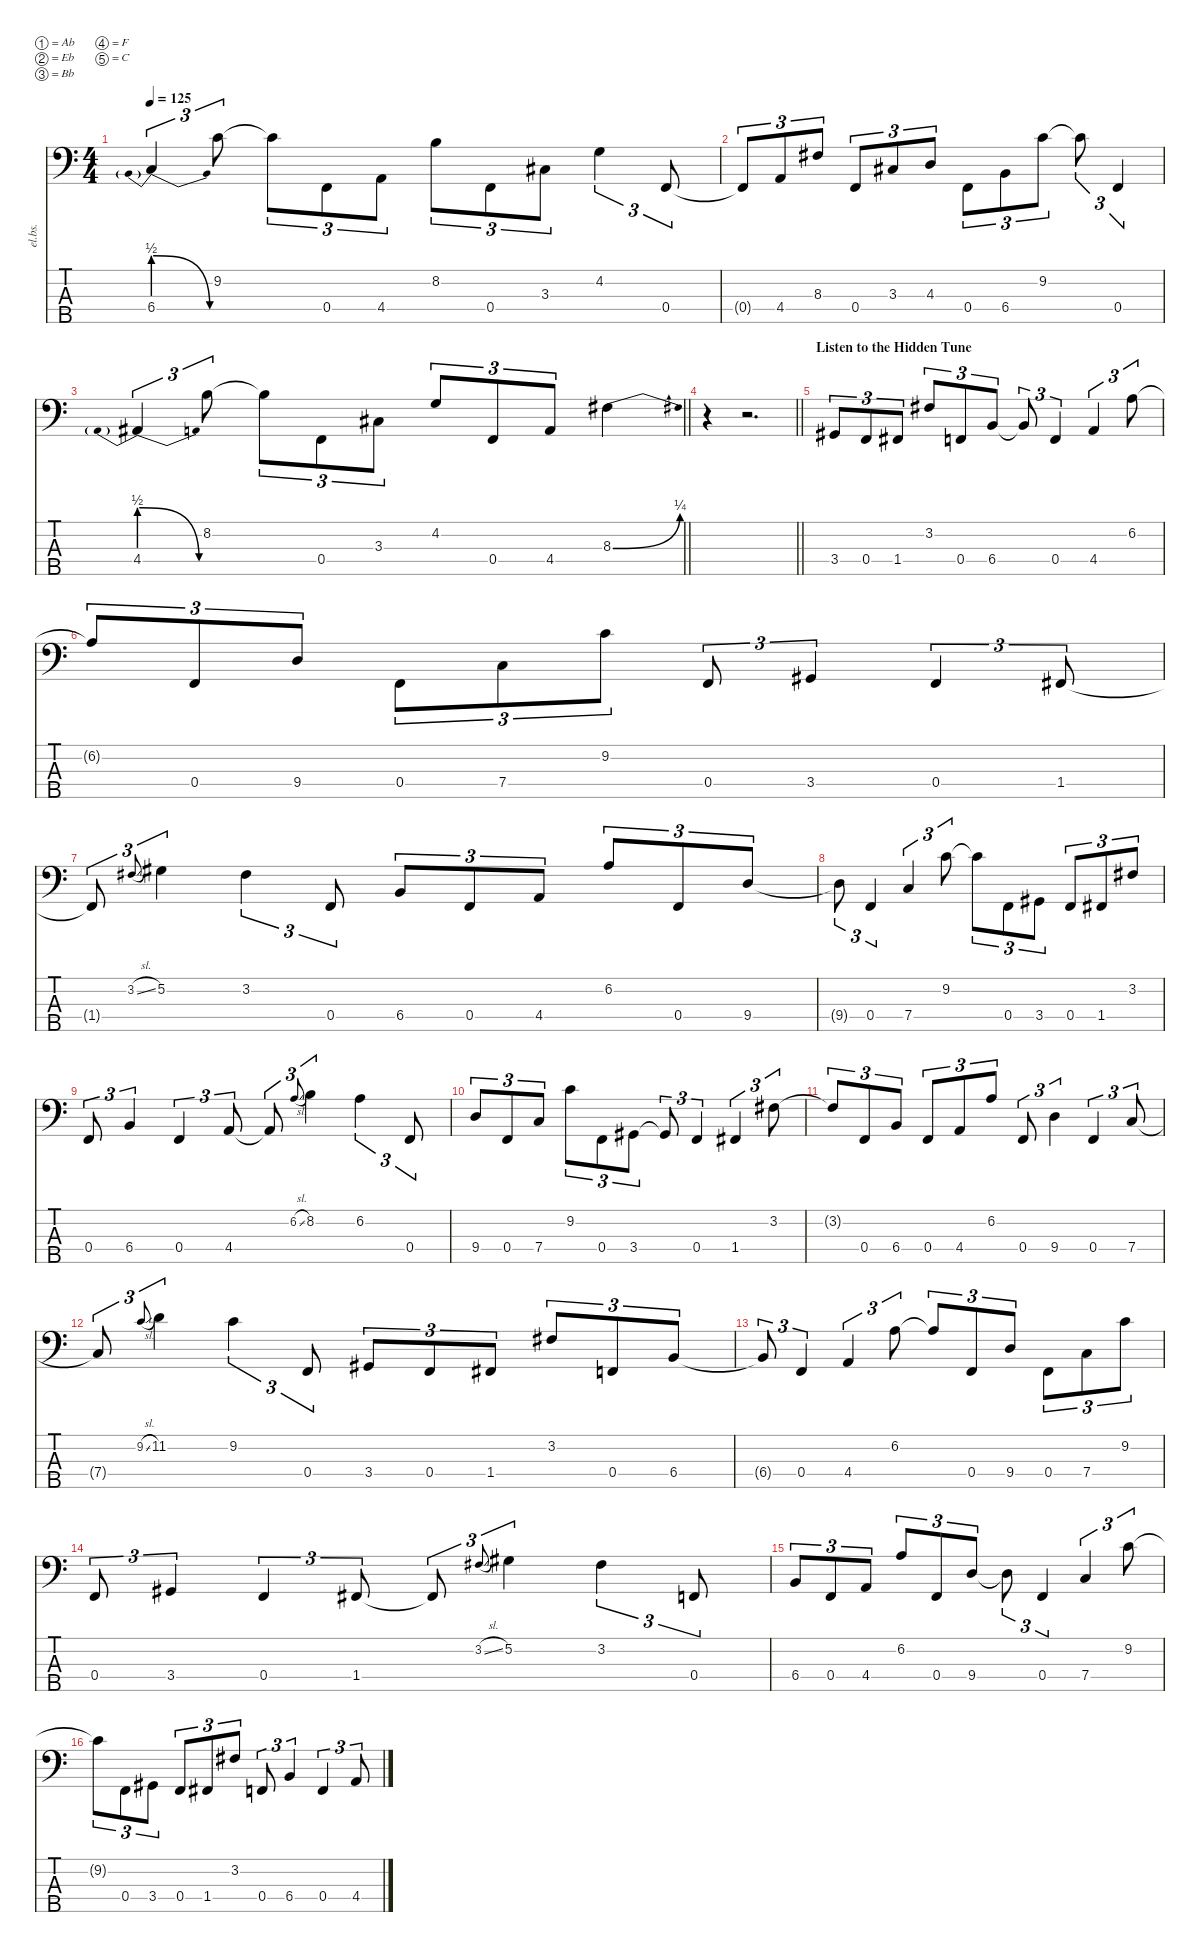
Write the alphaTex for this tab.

\defaultSystemsLayout 4
\hideDynamics
\bracketExtendMode nobrackets
\track ("BASS (Dick Lovgren)" "el.bs.") {instrument slapbass1}
\staff {score tabs}
\tuning (Ab2 Eb2 Bb1 F1 C1)
\ts (4 4)
\tempo 125
\clef f4
\ks c
6.4{be (prebendrelease 0 2 30 0)}.4{tu (3 2) dy f} 9.2.8{tu (3 2)} 9.2{t}.8{tu (3 2)} 0.4.8{tu (3 2)} 4.4.8{tu (3 2)} 8.2.8{tu (3 2)} 0.4.8{tu (3 2)} 3.3{acc #}.8{tu (3 2)} 4.2.4{tu (3 2)} 0.4.8{tu (3 2)} |
0.4{t}.8{tu (3 2)} 4.4.8{tu (3 2)} 8.3{acc #}.8{tu (3 2)} 0.4.8{tu (3 2)} 3.3{acc #}.8{tu (3 2)} 4.3.8{tu (3 2)} 0.4.8{tu (3 2)} 6.4.8{tu (3 2)} 9.2.8{tu (3 2)} 9.2{t}.8{tu (3 2)} 0.4.4{tu (3 2)} |
\barLineRight lightlight
4.4{be (prebendrelease 0 2 30 0)}.4{tu (3 2)} 8.2.8{tu (3 2)} 8.2{t}.8{tu (3 2)} 0.4.8{tu (3 2)} 3.3{acc #}.8{tu (3 2)} 4.2.8{tu (3 2)} 0.4.8{tu (3 2)} 4.4.8{tu (3 2)} 8.3{be (bend 0 0 60 1) acc #}.4 |
\barLineRight lightlight
r.4 r.2{d} |
\section ("" "Listen to the Hidden Tune")
3.4{acc #}.8{tu (3 2)} 0.4.8{tu (3 2)} 1.4{acc #}.8{tu (3 2)} 3.2{acc #}.8{tu (3 2)} 0.4.8{tu (3 2)} 6.4.8{tu (3 2)} 6.4{t}.8{tu (3 2)} 0.4.4{tu (3 2)} 4.4.4{tu (3 2)} 6.2.8{tu (3 2)} |
6.2{t}.8{tu (3 2)} 0.4.8{tu (3 2)} 9.4.8{tu (3 2)} 0.4.8{tu (3 2)} 7.4.8{tu (3 2)} 9.2.8{tu (3 2)} 0.4.8{tu (3 2)} 3.4{acc #}.4{tu (3 2)} 0.4.4{tu (3 2)} 1.4{acc #}.8{tu (3 2)} |
1.4{t acc #}.8{tu (3 2)} 3.2{sl acc #}.8{gr onbeat dy mf} 5.2{acc #}.4{tu (3 2) dy f} 3.2{acc #}.4{tu (3 2)} 0.4.8{tu (3 2)} 6.4.8{tu (3 2)} 0.4.8{tu (3 2)} 4.4.8{tu (3 2)} 6.2.8{tu (3 2)} 0.4.8{tu (3 2)} 9.4.8{tu (3 2)} |
9.4{t}.8{tu (3 2)} 0.4.4{tu (3 2)} 7.4.4{tu (3 2)} 9.2.8{tu (3 2)} 9.2{t}.8{tu (3 2)} 0.4.8{tu (3 2)} 3.4{acc #}.8{tu (3 2)} 0.4.8{tu (3 2)} 1.4{acc #}.8{tu (3 2)} 3.2{acc #}.8{tu (3 2)} |
0.4.8{tu (3 2)} 6.4.4{tu (3 2)} 0.4.4{tu (3 2)} 4.4.8{tu (3 2)} 4.4{t}.8{tu (3 2)} 6.2{sl}.8{gr onbeat dy mf} 8.2.4{tu (3 2) dy f} 6.2.4{tu (3 2)} 0.4.8{tu (3 2)} |
9.4.8{tu (3 2)} 0.4.8{tu (3 2)} 7.4.8{tu (3 2)} 9.2.8{tu (3 2)} 0.4.8{tu (3 2)} 3.4{acc #}.8{tu (3 2)} 3.4{t acc #}.8{tu (3 2)} 0.4.4{tu (3 2)} 1.4{acc #}.4{tu (3 2)} 3.2{acc #}.8{tu (3 2)} |
3.2{t acc #}.8{tu (3 2)} 0.4.8{tu (3 2)} 6.4.8{tu (3 2)} 0.4.8{tu (3 2)} 4.4.8{tu (3 2)} 6.2.8{tu (3 2)} 0.4.8{tu (3 2)} 9.4.4{tu (3 2)} 0.4.4{tu (3 2)} 7.4.8{tu (3 2)} |
7.4{t}.8{tu (3 2)} 9.2{sl}.8{gr onbeat dy mf} 11.2.4{tu (3 2) dy f} 9.2.4{tu (3 2)} 0.4.8{tu (3 2)} 3.4{acc #}.8{tu (3 2)} 0.4.8{tu (3 2)} 1.4{acc #}.8{tu (3 2)} 3.2{acc #}.8{tu (3 2)} 0.4.8{tu (3 2)} 6.4.8{tu (3 2)} |
6.4{t}.8{tu (3 2)} 0.4.4{tu (3 2)} 4.4.4{tu (3 2)} 6.2.8{tu (3 2)} 6.2{t}.8{tu (3 2)} 0.4.8{tu (3 2)} 9.4.8{tu (3 2)} 0.4.8{tu (3 2)} 7.4.8{tu (3 2)} 9.2.8{tu (3 2)} |
0.4.8{tu (3 2)} 3.4{acc #}.4{tu (3 2)} 0.4.4{tu (3 2)} 1.4{acc #}.8{tu (3 2)} 1.4{t acc #}.8{tu (3 2)} 3.2{sl acc #}.8{gr onbeat dy mf} 5.2{acc #}.4{tu (3 2) dy f} 3.2{acc #}.4{tu (3 2)} 0.4.8{tu (3 2)} |
6.4.8{tu (3 2)} 0.4.8{tu (3 2)} 4.4.8{tu (3 2)} 6.2.8{tu (3 2)} 0.4.8{tu (3 2)} 9.4.8{tu (3 2)} 9.4{t}.8{tu (3 2)} 0.4.4{tu (3 2)} 7.4.4{tu (3 2)} 9.2.8{tu (3 2)} |
9.2{t}.8{tu (3 2)} 0.4.8{tu (3 2)} 3.4{acc #}.8{tu (3 2)} 0.4.8{tu (3 2)} 1.4{acc #}.8{tu (3 2)} 3.2{acc #}.8{tu (3 2)} 0.4.8{tu (3 2)} 6.4.4{tu (3 2)} 0.4.4{tu (3 2)} 4.4.8{tu (3 2)}
